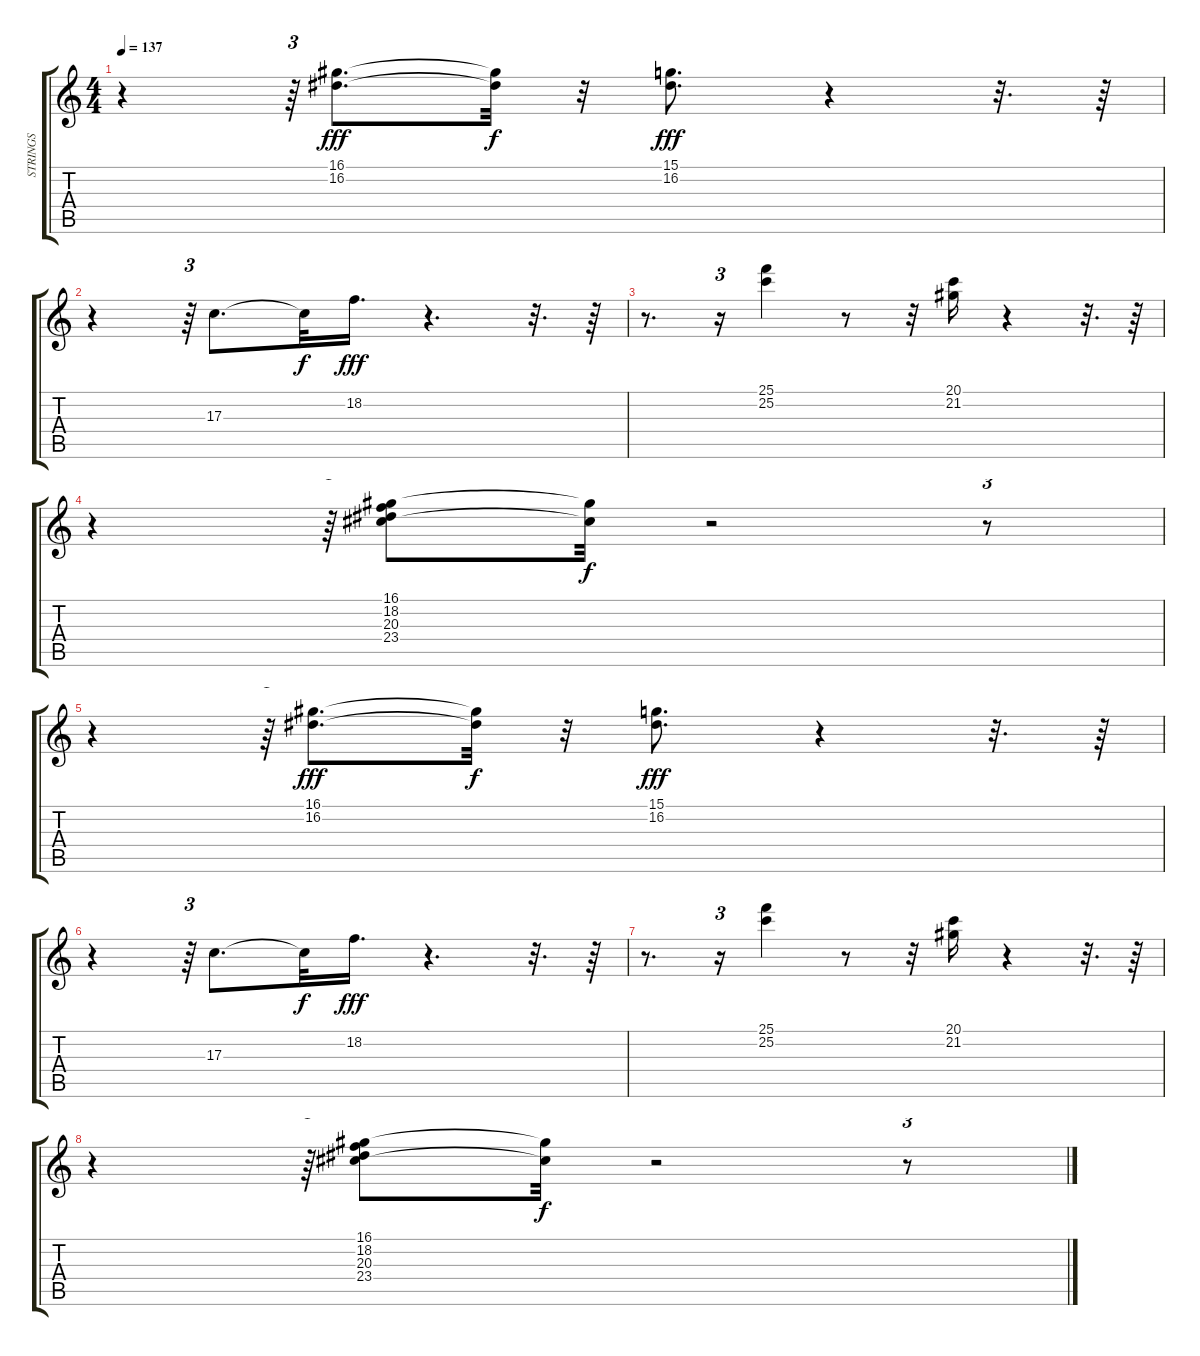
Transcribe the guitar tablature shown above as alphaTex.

\track ("STRINGS" "STRINGS") {instrument stringensemble2}
\staff {score tabs}
\tuning (E4 B3 G3 D3 A2 E2) {hide}
\ts (4 4)
\tempo 137
\clef g2
\ks c
r.4{dy f} r.64{tu (3 2)} (16.1 16.2).8{d dy fff} (16.1{t} 16.2{t}).32{dy f} r.32 (15.1 16.2).8{d dy fff} r.4 r.32{d} r.64 |
r.4 r.64{tu (3 2)} 17.3.8{d} 17.3{t}.32{dy f} 18.2.16{d dy fff} r.4{d} r.32{d} r.64 |
r.8{d} r.16{tu (3 2)} (25.1 25.2).4 r.8 r.32 (20.1 21.2).16 r.4 r.32{d} r.64 |
r.4 r.64{tu (3 2)} (16.1 18.2 20.3 23.4).8 (16.1{t} 23.4{t}).32{dy f} r.2 r.8{tu (3 2)} |
r.4 r.64{tu (3 2)} (16.1 16.2).8{d dy fff} (16.1{t} 16.2{t}).32{dy f} r.32 (15.1 16.2).8{d dy fff} r.4 r.32{d} r.64 |
r.4 r.64{tu (3 2)} 17.3.8{d} 17.3{t}.32{dy f} 18.2.16{d dy fff} r.4{d} r.32{d} r.64 |
r.8{d} r.16{tu (3 2)} (25.1 25.2).4 r.8 r.32 (20.1 21.2).16 r.4 r.32{d} r.64 |
r.4 r.64{tu (3 2)} (16.1 18.2 20.3 23.4).8 (16.1{t} 23.4{t}).32{dy f} r.2 r.8{tu (3 2)}
